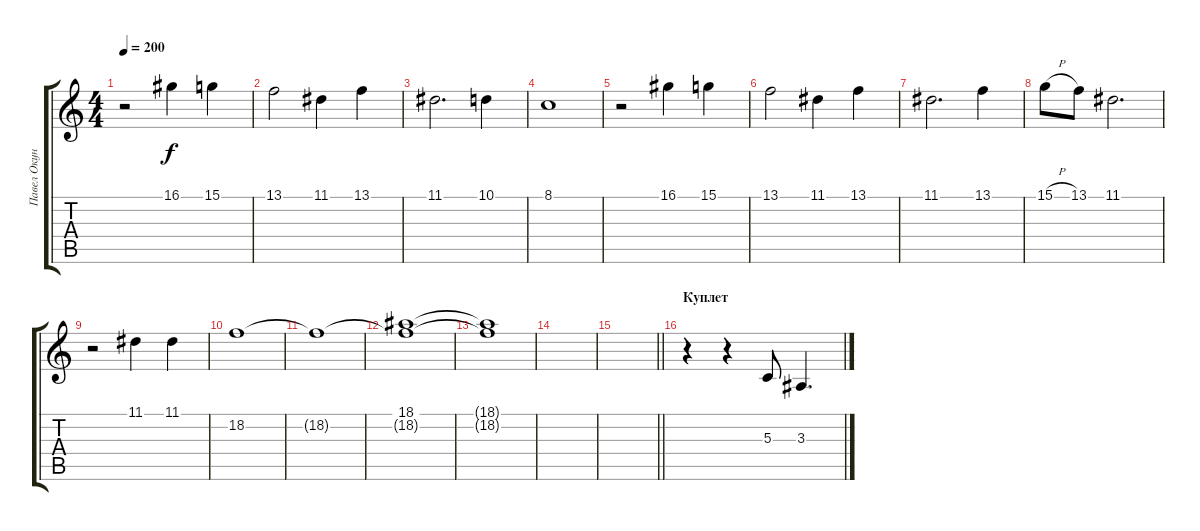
\track ("Павел Окунев" "Павел Окун") {instrument violin}
\staff {score tabs}
\tuning (E4 B3 G3 D3 A2 E2) {hide}
\ts (4 4)
\tempo 200
\clef g2
\ks c
r.2{dy f} 16.1.4 15.1.4 |
13.1.2 11.1.4 13.1.4 |
11.1.2{d} 10.1.4 |
8.1.1 |
r.2 16.1.4 15.1.4 |
13.1.2 11.1.4 13.1.4 |
11.1.2{d} 13.1.4 |
15.1{h}.8 13.1.8 11.1.2{d} |
r.2 11.1.4 11.1.4 |
18.2.1 |
18.2{t}.1 |
(18.1 18.2{t}).1 |
(18.1{t} 18.2{t}).1 |
|
\barLineRight lightlight
|
\section ("" "Куплет")
r.4 r.4 5.3.8 3.3.4{d}
